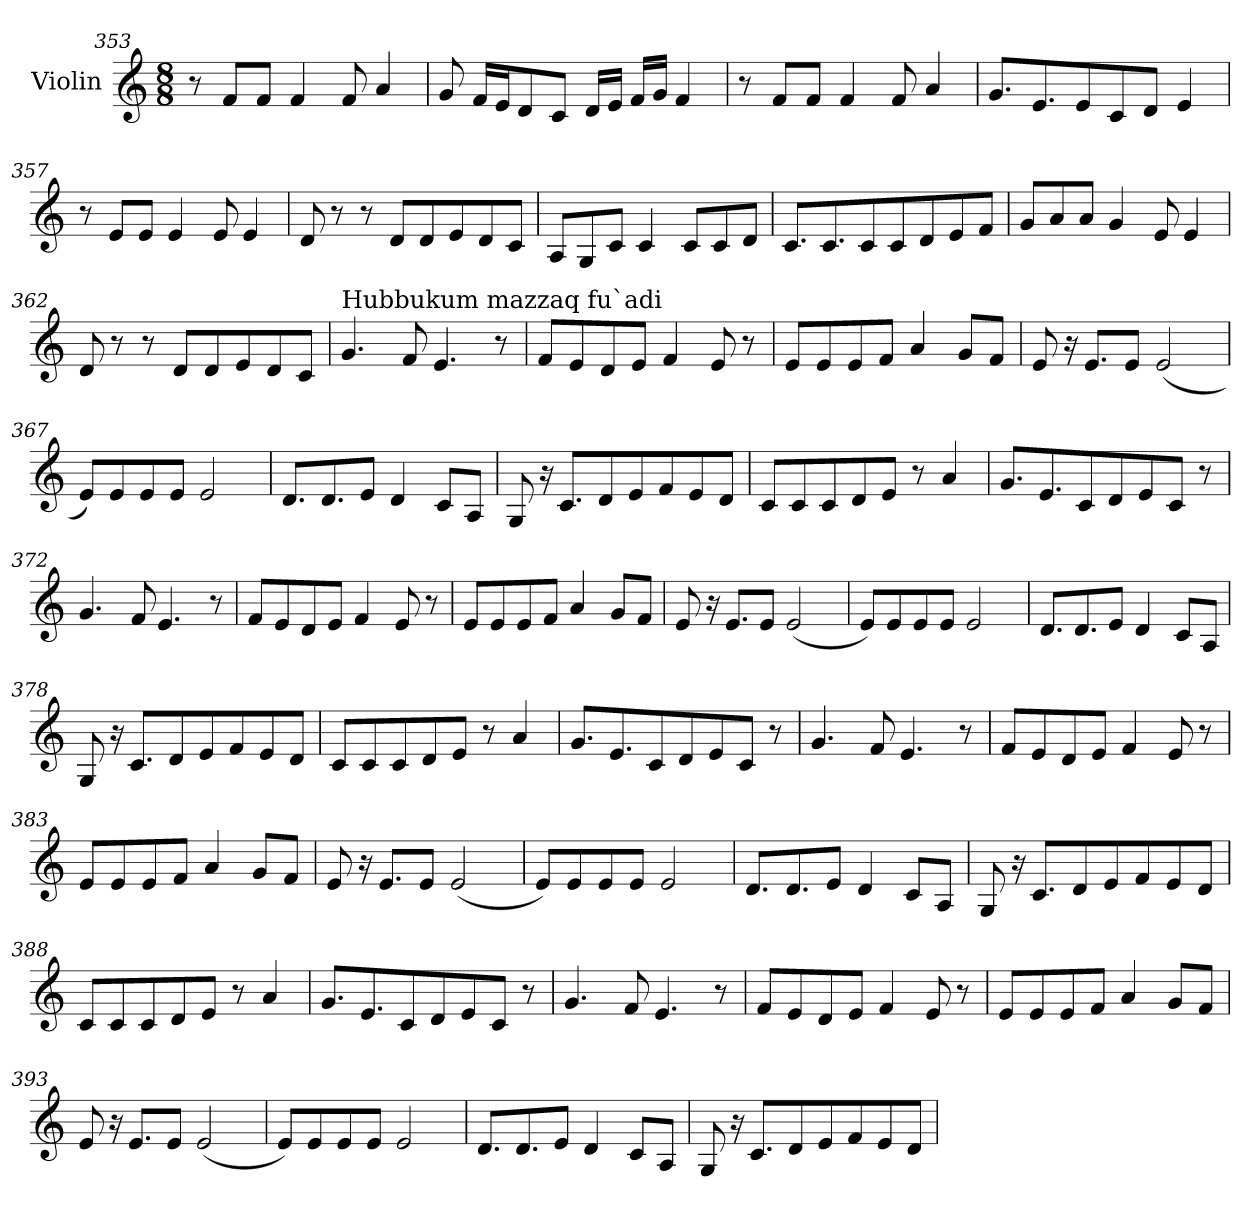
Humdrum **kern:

**kern
*part1
*staff1
*I"Violin
*clefG2
*k[]
*C:
*M8/8
=353
8r
8f/L
8f/J
4f/
8f/
4a/
!!LO:PB:g=z
=354
8g/
16f/LL
16e/J
8d/
8c/J
16d/LL
16e/JJ
16f/LL
16g/JJ
4f/
=355
8r
8f/L
8f/J
4f/
8f/
4a/
!!LO:PB:g=z
=356
8.g/L
8.e/
8e/
8c/
8d/J
4e/
=357
8r
8e/L
8e/J
4e/
8e/
4e/
!!LO:PB:g=z
=358
8d/
8r
8r
8d/L
8d/
8e/
8d/
8c/J
=359
8A/L
8G/
8c/J
4c/
8c/L
8c/
8d/J
!!LO:PB:g=z
=360
8.c/L
8.c/
8c/
8c/
8d/
8e/
8f/J
=361
8g/L
8a/
8a/J
4g/
8e/
4e/
!!LO:PB:g=z
=362
8d/
8r
8r
8d/L
8d/
8e/
8d/
8c/J
=363
!LO:TX:a:t=Hubbukum mazzaq fu`adi
4.g/
8f/
4.e/
8r
!!LO:PB:g=z
=364
8f/L
8e/
8d/
8e/J
4f/
8e/
8r
=365
8e/L
8e/
8e/
8f/J
4a/
8g/L
8f/J
!!LO:PB:g=z
=366
8e/
16r
8.e/L
8e/J
(2e/
=367
8e/L)
8e/
8e/
8e/J
2e/
!!LO:PB:g=z
=368
8.d/L
8.d/
8e/J
4d/
8c/L
8A/J
=369
8G/
16r
8.c/L
8d/
8e/
8f/
8e/
8d/J
=370
8c/L
8c/
8c/
8d/
8e/J
8r
4a/
=371
8.g/L
8.e/
8c/
8d/
8e/
8c/J
8r
!!LO:PB:g=z
=372
4.g/
8f/
4.e/
8r
=373
8f/L
8e/
8d/
8e/J
4f/
8e/
8r
!!LO:PB:g=z
=374
8e/L
8e/
8e/
8f/J
4a/
8g/L
8f/J
=375
8e/
16r
8.e/L
8e/J
(2e/
!!LO:PB:g=z
=376
8e/L)
8e/
8e/
8e/J
2e/
=377
8.d/L
8.d/
8e/J
4d/
8c/L
8A/J
!!LO:PB:g=z
=378
8G/
16r
8.c/L
8d/
8e/
8f/
8e/
8d/J
=379
8c/L
8c/
8c/
8d/
8e/J
8r
4a/
!!LO:PB:g=z
=380
8.g/L
8.e/
8c/
8d/
8e/
8c/J
8r
=381
4.g/
8f/
4.e/
8r
!!LO:PB:g=z
=382
8f/L
8e/
8d/
8e/J
4f/
8e/
8r
=383
8e/L
8e/
8e/
8f/J
4a/
8g/L
8f/J
!!LO:PB:g=z
=384
8e/
16r
8.e/L
8e/J
(2e/
=385
8e/L)
8e/
8e/
8e/J
2e/
!!LO:PB:g=z
=386
8.d/L
8.d/
8e/J
4d/
8c/L
8A/J
=387
8G/
16r
8.c/L
8d/
8e/
8f/
8e/
8d/J
!!LO:PB:g=z
=388
8c/L
8c/
8c/
8d/
8e/J
8r
4a/
=389
8.g/L
8.e/
8c/
8d/
8e/
8c/J
8r
!!LO:PB:g=z
=390
4.g/
8f/
4.e/
8r
=391
8f/L
8e/
8d/
8e/J
4f/
8e/
8r
!!LO:PB:g=z
=392
8e/L
8e/
8e/
8f/J
4a/
8g/L
8f/J
=393
8e/
16r
8.e/L
8e/J
(2e/
=394
8e/L)
8e/
8e/
8e/J
2e/
!!LO:PB:g=z
=395
8.d/L
8.d/
8e/J
4d/
8c/L
8A/J
=396
8G/
16r
8.c/L
8d/
8e/
8f/
8e/
8d/J
=
*-
